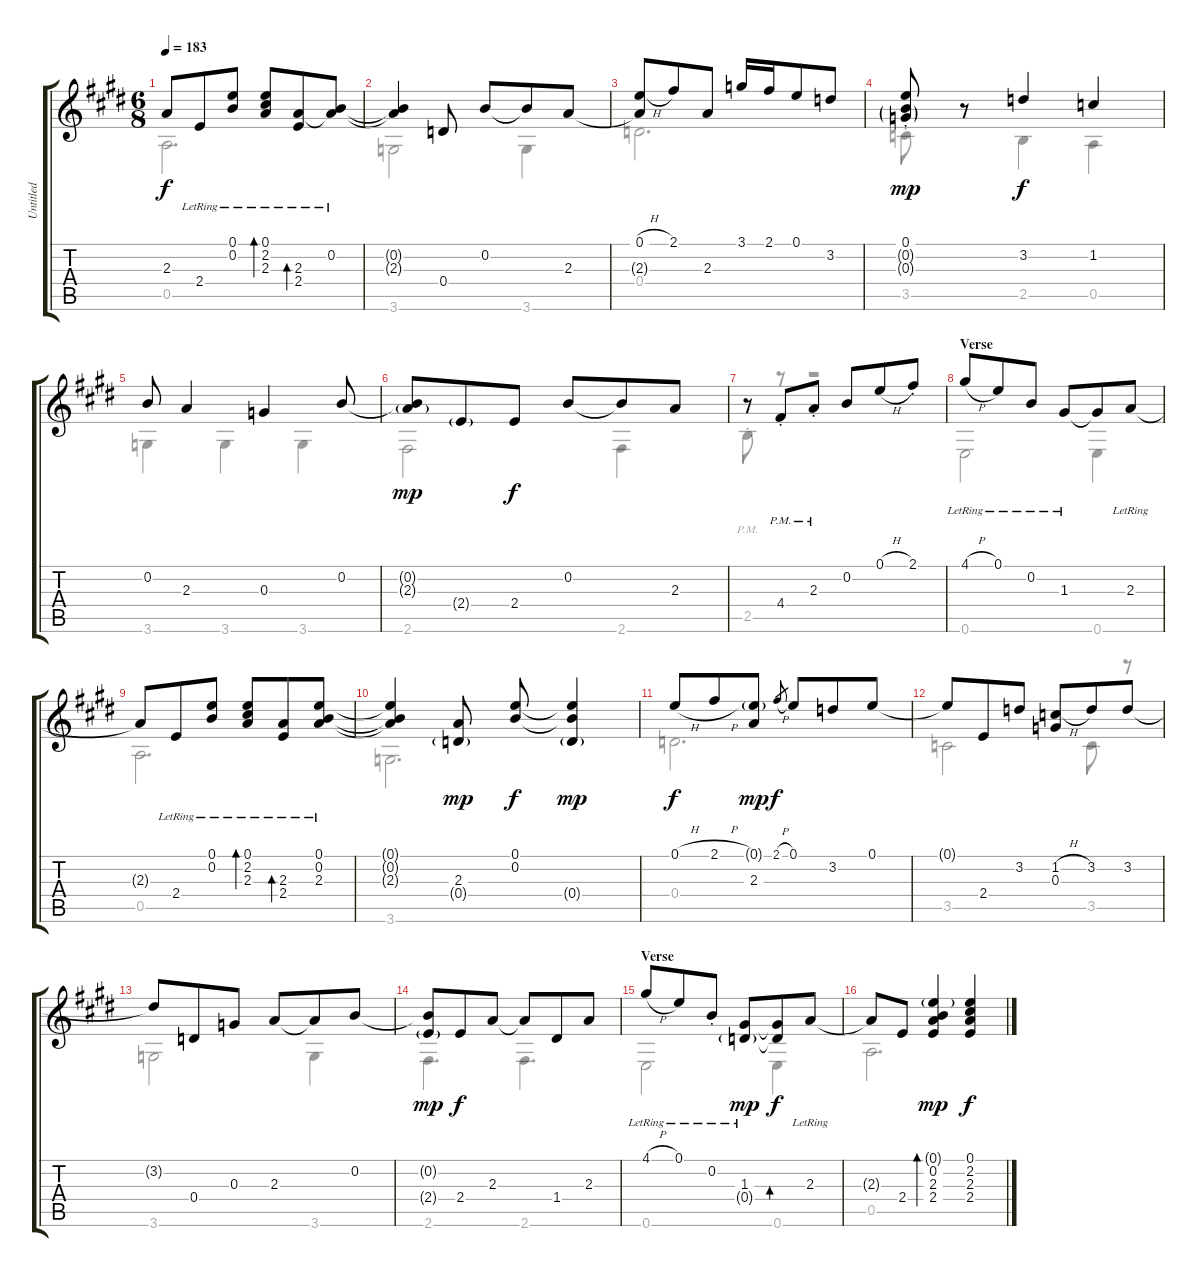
\track ("Untitled" "Untitled") {instrument acousticguitarsteel}
\staff {score tabs}
\tuning (E4 B3 G3 D3 A2 E2) {hide}
\voice
\ts (6 8)
\tempo 183
\clef g2
\ks e
2.3{t}.8{dy f} 2.4{lr}.8 (0.1{lr} 0.2{lr}).8 (0.1{lr} 2.2{lr} 2.3{lr}).8{bd 30} (2.3{lr} 2.4{lr}).8{bd 30} (0.2{lr} 2.3{t}).8 |
\ks c#minor
(0.2{t} 2.3{t}).4 0.4.8 0.2.8 0.2{t}.8 2.3.8 |
(0.1{h} 2.3{t}).8 2.1.8 2.3.8 3.1.16 2.1.16 0.1.8 3.2.8 |
(0.1{st} 0.2{g st} 0.3{g st}).8{dy mp} r.8 3.2.4{dy f} 1.2.4 |
\ks e
0.2.8 2.3.4 0.3.4 0.2.8 |
\ks c#minor
(0.2{t} 2.3{g}).8{dy mp} 2.4{g}.8 2.4.8{dy f} 0.2.8 0.2{t}.8 2.3.8 |
r.8 4.4{pm st}.8 2.3{pm st}.8 0.2.8 0.1{h}.8 2.1{st}.8 |
\section ("" "Verse")
4.1{h lr}.8 0.1{lr}.8 0.2{lr}.8 1.3{lr}.8 1.3{t}.8 2.3{lr}.8 |
\ks e
2.3{t}.8 2.4{lr}.8 (0.1{lr} 0.2{lr}).8 (0.1{lr} 2.2{lr} 2.3{lr}).8{bd 30} (2.3{lr} 2.4{lr}).8{bd 30} (0.1{lr} 0.2{lr} 2.3{lr}).8 |
\ks c#minor
(0.1{t} 0.2{t} 2.3{t}).4 (2.3 0.4{g}).8{dy mp} (0.1 0.2).8{dy f} (0.1{t} 0.2{t} 0.4{g}).4{dy mp} |
0.1{h}.8{dy f} 2.1{h}.8 (0.1{g} 2.3).8{dy mp} 2.1{h}.8{gr dy f} 0.1.8 3.2.8 0.1.8 |
0.1{t}.8 2.4.8 3.2.8 (1.2{h} 0.3).8 3.2.8 3.2.8 |
\ks e
3.2{t}.8 0.4.8 0.3.8 2.3.8 2.3{t}.8 0.2.8 |
\ks c#minor
(0.2{t} 2.4{g}).8{dy mp} 2.4.8{dy f} 2.3.8 2.3{t}.8 1.4.8 2.3.8 |
\section ("" "Verse")
4.1{h lr}.8 0.1{lr}.8 0.2{st lr}.8 (1.3{lr} 0.4{g lr}).8{dy mp} (1.3{t} 0.4{t}).8{bd 30 dy f} 2.3{lr}.8 |
2.3{t}.8 2.4.8 (0.1{g} 0.2 2.3 2.4).4{bd 30 dy mp} (0.1 2.2 2.3 2.4).4{dy f}
\voice
\clef g2
\ottava regular
\simile none
\ks e
0.5.2{d dy f} |
\ks c#minor
3.6.2 3.6.4 |
0.4.2{d} |
3.5{st}.8 r.8 2.5.4 0.5.4 |
\ks e
3.6.4 3.6.4 3.6.4 |
\ks c#minor
2.6.2 2.6.4 |
2.5{pm st}.8 r.8 r.2 |
0.6.2 0.6.4 |
\ks e
0.5.2{d} |
\ks c#minor
3.6.2{d} |
0.4.2{d} |
3.5.2 3.5.8 r.8 |
\ks e
3.6.2 3.6.4 |
\ks c#minor
2.6.4{d} 2.6.4{d} |
0.6.2 0.6.4 |
0.5.2{d}
